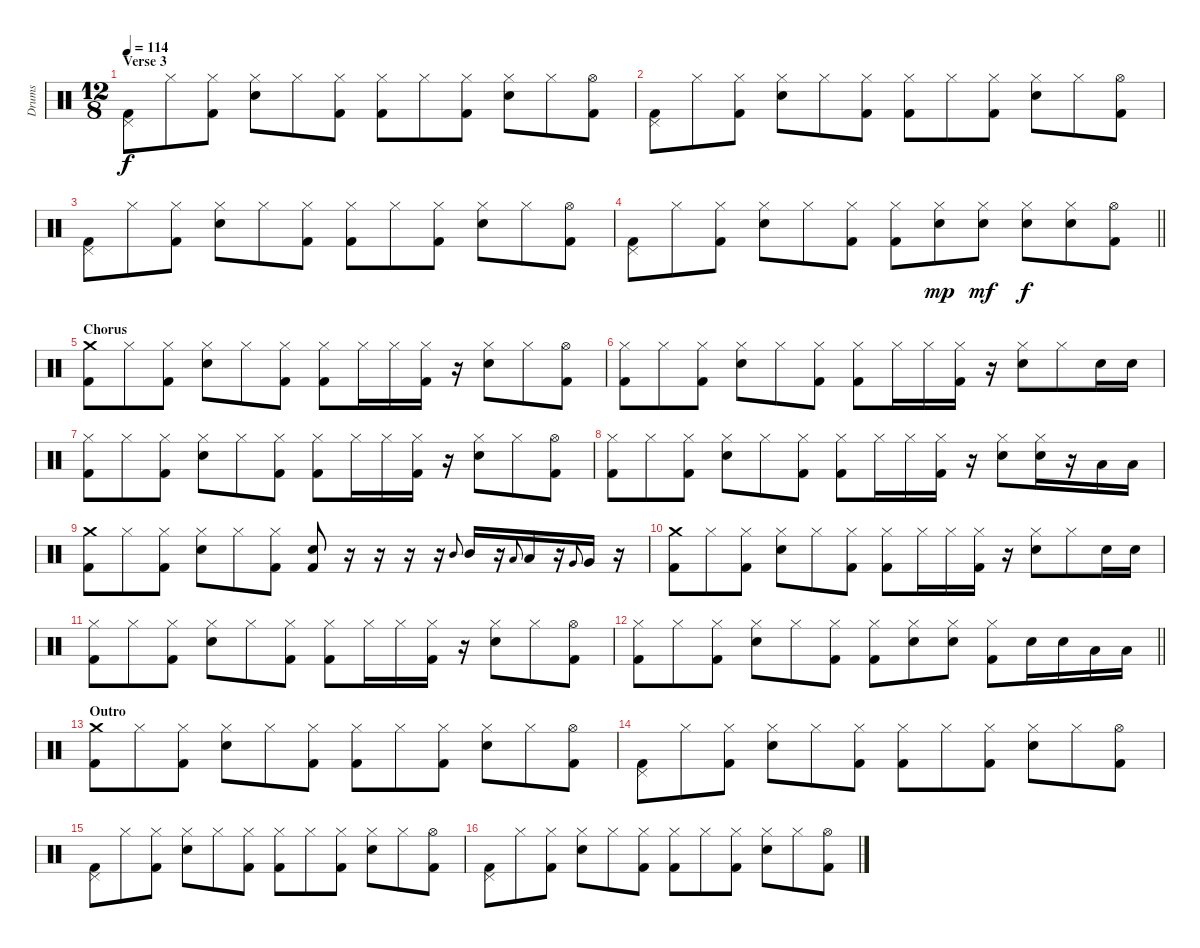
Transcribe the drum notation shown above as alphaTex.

\track ("Drums" "Drums") {instrument percussion}
\staff {score}
\articulation defaults
\ts (12 8)
\section ("" "Verse 3")
\tempo 114
\clef neutral
\ks c
("Pedal Hi-Hat (hit)" "Kick (hit) 2").8{dy f} "Hi-Hat (closed)".8 ("Hi-Hat (closed)" "Kick (hit) 2").8 ("Hi-Hat (closed)" "Snare (hit) 2").8 "Hi-Hat (closed)".8 ("Hi-Hat (closed)" "Kick (hit) 2").8 ("Hi-Hat (closed)" "Kick (hit) 2").8 "Hi-Hat (closed)".8 ("Hi-Hat (closed)" "Kick (hit) 2").8 ("Hi-Hat (closed)" "Snare (hit) 2").8 "Hi-Hat (closed)".8 ("Hi-Hat (open)" "Kick (hit) 2").8 |
("Pedal Hi-Hat (hit)" "Kick (hit) 2").8 "Hi-Hat (closed)".8 ("Hi-Hat (closed)" "Kick (hit) 2").8 ("Hi-Hat (closed)" "Snare (hit) 2").8 "Hi-Hat (closed)".8 ("Hi-Hat (closed)" "Kick (hit) 2").8 ("Hi-Hat (closed)" "Kick (hit) 2").8 "Hi-Hat (closed)".8 ("Hi-Hat (closed)" "Kick (hit) 2").8 ("Hi-Hat (closed)" "Snare (hit) 2").8 "Hi-Hat (closed)".8 ("Hi-Hat (open)" "Kick (hit) 2").8 |
("Pedal Hi-Hat (hit)" "Kick (hit) 2").8 "Hi-Hat (closed)".8 ("Hi-Hat (closed)" "Kick (hit) 2").8 ("Hi-Hat (closed)" "Snare (hit) 2").8 "Hi-Hat (closed)".8 ("Hi-Hat (closed)" "Kick (hit) 2").8 ("Hi-Hat (closed)" "Kick (hit) 2").8 "Hi-Hat (closed)".8 ("Hi-Hat (closed)" "Kick (hit) 2").8 ("Hi-Hat (closed)" "Snare (hit) 2").8 "Hi-Hat (closed)".8 ("Hi-Hat (open)" "Kick (hit) 2").8 |
\barLineRight lightlight
("Pedal Hi-Hat (hit)" "Kick (hit) 2").8 "Hi-Hat (closed)".8 ("Hi-Hat (closed)" "Kick (hit) 2").8 ("Hi-Hat (closed)" "Snare (hit) 2").8 "Hi-Hat (closed)".8 ("Hi-Hat (closed)" "Kick (hit) 2").8 ("Hi-Hat (closed)" "Kick (hit) 2").8 ("Hi-Hat (closed)" "Snare (hit) 2").8{dy mp} ("Hi-Hat (closed)" "Snare (hit) 2").8{dy mf} ("Hi-Hat (closed)" "Snare (hit) 2").8{dy f} ("Hi-Hat (closed)" "Snare (hit) 2").8 ("Hi-Hat (open)" "Kick (hit) 2").8 |
\section ("" "Chorus")
("Crash medium (hit)" "Kick (hit) 2").8 "Hi-Hat (closed)".8 ("Hi-Hat (closed)" "Kick (hit) 2").8 ("Hi-Hat (closed)" "Snare (hit) 2").8 "Hi-Hat (closed)".8 ("Hi-Hat (closed)" "Kick (hit) 2").8 ("Hi-Hat (closed)" "Kick (hit) 2").8 "Hi-Hat (closed)".16 "Hi-Hat (closed)".16 ("Hi-Hat (closed)" "Kick (hit) 2").16 r.16 ("Hi-Hat (closed)" "Snare (hit) 2").8 "Hi-Hat (closed)".8 ("Hi-Hat (open)" "Kick (hit) 2").8 |
("Hi-Hat (closed)" "Kick (hit) 2").8 "Hi-Hat (closed)".8 ("Hi-Hat (closed)" "Kick (hit) 2").8 ("Hi-Hat (closed)" "Snare (hit) 2").8 "Hi-Hat (closed)".8 ("Hi-Hat (closed)" "Kick (hit) 2").8 ("Hi-Hat (closed)" "Kick (hit) 2").8 "Hi-Hat (closed)".16 "Hi-Hat (closed)".16 ("Hi-Hat (closed)" "Kick (hit) 2").16 r.16 ("Hi-Hat (closed)" "Snare (hit) 2").8 "Hi-Hat (closed)".8 "Snare (hit) 2".16 "Snare (hit) 2".16 |
("Hi-Hat (closed)" "Kick (hit) 2").8 "Hi-Hat (closed)".8 ("Hi-Hat (closed)" "Kick (hit) 2").8 ("Hi-Hat (closed)" "Snare (hit) 2").8 "Hi-Hat (closed)".8 ("Hi-Hat (closed)" "Kick (hit) 2").8 ("Hi-Hat (closed)" "Kick (hit) 2").8 "Hi-Hat (closed)".16 "Hi-Hat (closed)".16 ("Hi-Hat (closed)" "Kick (hit) 2").16 r.16 ("Hi-Hat (closed)" "Snare (hit) 2").8 "Hi-Hat (closed)".8 ("Hi-Hat (open)" "Kick (hit) 2").8 |
("Hi-Hat (closed)" "Kick (hit) 2").8 "Hi-Hat (closed)".8 ("Hi-Hat (closed)" "Kick (hit) 2").8 ("Hi-Hat (closed)" "Snare (hit) 2").8 "Hi-Hat (closed)".8 ("Hi-Hat (closed)" "Kick (hit) 2").8 ("Hi-Hat (closed)" "Kick (hit) 2").8 "Hi-Hat (closed)".16 "Hi-Hat (closed)".16 ("Hi-Hat (closed)" "Kick (hit) 2").16 r.16 ("Hi-Hat (closed)" "Snare (hit) 2").8 ("Hi-Hat (closed)" "Snare (hit) 2").16 r.16 "Low Tom (hit)".16 "Low Tom (hit)".16 |
("Crash medium (hit)" "Kick (hit) 2").8 "Hi-Hat (closed)".8 ("Hi-Hat (closed)" "Kick (hit) 2").8 ("Hi-Hat (closed)" "Snare (hit) 2").8 "Hi-Hat (closed)".8 ("Hi-Hat (closed)" "Kick (hit) 2").8 ("Snare (hit) 2" "Kick (hit) 2").8 r.16 r.16 r.16 r.16 "Mid Tom (hit)".8{gr onbeat} "Mid Tom (hit)".16 r.16 "Low Tom (hit)".8{gr onbeat} "Low Tom (hit)".16 r.16 "Very Low Tom (hit)".8{gr onbeat} "Very Low Tom (hit)".16 r.16 |
("Crash medium (hit)" "Kick (hit) 2").8 "Hi-Hat (closed)".8 ("Hi-Hat (closed)" "Kick (hit) 2").8 ("Hi-Hat (closed)" "Snare (hit) 2").8 "Hi-Hat (closed)".8 ("Hi-Hat (closed)" "Kick (hit) 2").8 ("Hi-Hat (closed)" "Kick (hit) 2").8 "Hi-Hat (closed)".16 "Hi-Hat (closed)".16 ("Hi-Hat (closed)" "Kick (hit) 2").16 r.16 ("Hi-Hat (closed)" "Snare (hit) 2").8 "Hi-Hat (closed)".8 "Snare (hit) 2".16 "Snare (hit) 2".16 |
("Hi-Hat (closed)" "Kick (hit) 2").8 "Hi-Hat (closed)".8 ("Hi-Hat (closed)" "Kick (hit) 2").8 ("Hi-Hat (closed)" "Snare (hit) 2").8 "Hi-Hat (closed)".8 ("Hi-Hat (closed)" "Kick (hit) 2").8 ("Hi-Hat (closed)" "Kick (hit) 2").8 "Hi-Hat (closed)".16 "Hi-Hat (closed)".16 ("Hi-Hat (closed)" "Kick (hit) 2").16 r.16 ("Hi-Hat (closed)" "Snare (hit) 2").8 "Hi-Hat (closed)".8 ("Hi-Hat (open)" "Kick (hit) 2").8 |
\barLineRight lightlight
("Hi-Hat (closed)" "Kick (hit) 2").8 "Hi-Hat (closed)".8 ("Hi-Hat (closed)" "Kick (hit) 2").8 ("Hi-Hat (closed)" "Snare (hit) 2").8 "Hi-Hat (closed)".8 ("Hi-Hat (closed)" "Kick (hit) 2").8 ("Hi-Hat (closed)" "Kick (hit) 2").8 ("Hi-Hat (closed)" "Snare (hit) 2").8 ("Hi-Hat (closed)" "Snare (hit) 2").8 ("Hi-Hat (closed)" "Kick (hit) 2").8 "Snare (hit) 2".16 "Snare (hit) 2".16 "Low Tom (hit)".16 "Low Tom (hit)".16 |
\section ("" "Outro")
("Crash medium (hit)" "Kick (hit) 2").8 "Hi-Hat (closed)".8 ("Hi-Hat (closed)" "Kick (hit) 2").8 ("Hi-Hat (closed)" "Snare (hit) 2").8 "Hi-Hat (closed)".8 ("Hi-Hat (closed)" "Kick (hit) 2").8 ("Hi-Hat (closed)" "Kick (hit) 2").8 "Hi-Hat (closed)".8 ("Hi-Hat (closed)" "Kick (hit) 2").8 ("Hi-Hat (closed)" "Snare (hit) 2").8 "Hi-Hat (closed)".8 ("Hi-Hat (open)" "Kick (hit) 2").8 |
("Pedal Hi-Hat (hit)" "Kick (hit) 2").8 "Hi-Hat (closed)".8 ("Hi-Hat (closed)" "Kick (hit) 2").8 ("Hi-Hat (closed)" "Snare (hit) 2").8 "Hi-Hat (closed)".8 ("Hi-Hat (closed)" "Kick (hit) 2").8 ("Hi-Hat (closed)" "Kick (hit) 2").8 "Hi-Hat (closed)".8 ("Hi-Hat (closed)" "Kick (hit) 2").8 ("Hi-Hat (closed)" "Snare (hit) 2").8 "Hi-Hat (closed)".8 ("Hi-Hat (open)" "Kick (hit) 2").8 |
("Pedal Hi-Hat (hit)" "Kick (hit) 2").8 "Hi-Hat (closed)".8 ("Hi-Hat (closed)" "Kick (hit) 2").8 ("Hi-Hat (closed)" "Snare (hit) 2").8 "Hi-Hat (closed)".8 ("Hi-Hat (closed)" "Kick (hit) 2").8 ("Hi-Hat (closed)" "Kick (hit) 2").8 "Hi-Hat (closed)".8 ("Hi-Hat (closed)" "Kick (hit) 2").8 ("Hi-Hat (closed)" "Snare (hit) 2").8 "Hi-Hat (closed)".8 ("Hi-Hat (open)" "Kick (hit) 2").8 |
("Pedal Hi-Hat (hit)" "Kick (hit) 2").8 "Hi-Hat (closed)".8 ("Hi-Hat (closed)" "Kick (hit) 2").8 ("Hi-Hat (closed)" "Snare (hit) 2").8 "Hi-Hat (closed)".8 ("Hi-Hat (closed)" "Kick (hit) 2").8 ("Hi-Hat (closed)" "Kick (hit) 2").8 "Hi-Hat (closed)".8 ("Hi-Hat (closed)" "Kick (hit) 2").8 ("Hi-Hat (closed)" "Snare (hit) 2").8 "Hi-Hat (closed)".8 ("Hi-Hat (open)" "Kick (hit) 2").8
